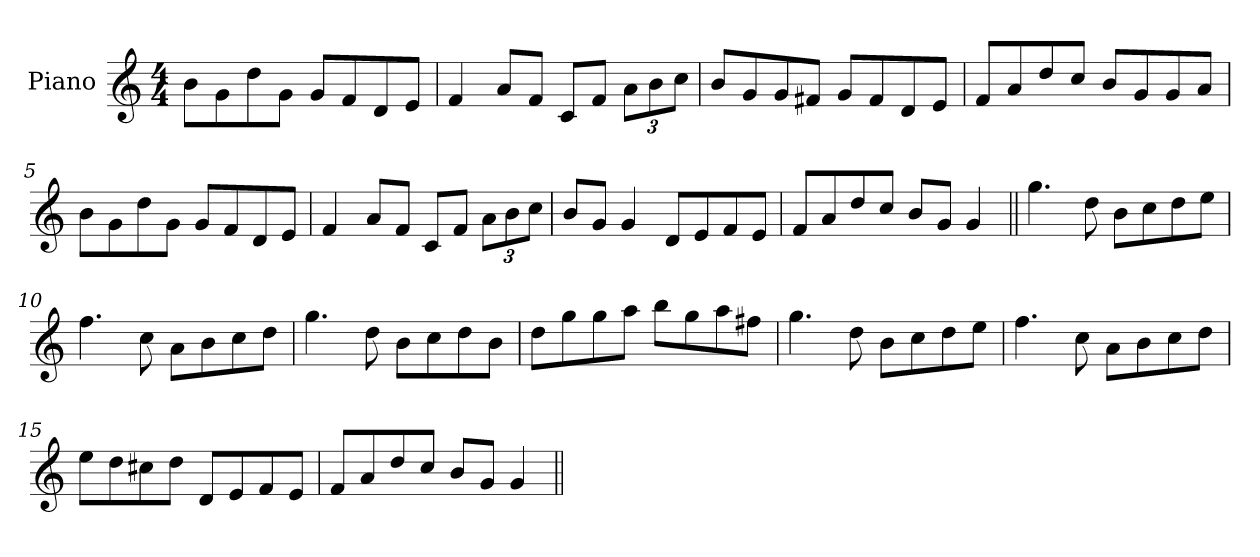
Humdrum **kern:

**kern
*part1
*staff1
*I"Piano
*I'Pno
*clefG2
*k[]
*M4/4
=1
8b\L
8g\
8dd\
8g\J
8g/L
8f/
8d/
8e/J
=2
4f/
8a/L
8f/J
8c/L
8f/J
12a\L
12b\
12cc\J
=3
8b/L
8g/
8g/
8f#X/J
8g/L
8f#/
8d/
8e/J
=4
8f/L
8a/
8dd/
8cc/J
8b/L
8g/
8g/
8a/J
=5
8b\L
8g\
8dd\
8g\J
8g/L
8f/
8d/
8e/J
=6
4f/
8a/L
8f/J
8c/L
8f/J
12a\L
12b\
12cc\J
=7
8b/L
8g/J
4g/
8d/L
8e/
8f/
8e/J
=8
8f/L
8a/
8dd/
8cc/J
8b/L
8g/J
4g/
=9||
4.gg\
8dd\
8b\L
8cc\
8dd\
8ee\J
=10
4.ff\
8cc\
8a\L
8b\
8cc\
8dd\J
=11
4.gg\
8dd\
8b\L
8cc\
8dd\
8b\J
=12
8dd\L
8gg\
8gg\
8aa\J
8bb\L
8gg\
8aa\
8ff#X\J
=13
4.gg\
8dd\
8b\L
8cc\
8dd\
8ee\J
=14
4.ff\
8cc\
8a\L
8b\
8cc\
8dd\J
=15
8ee\L
8dd\
8cc#X\
8dd\J
8d/L
8e/
8f/
8e/J
=16
8f/L
8a/
8dd/
8cc/J
8b/L
8g/J
4g/
=||
*-
